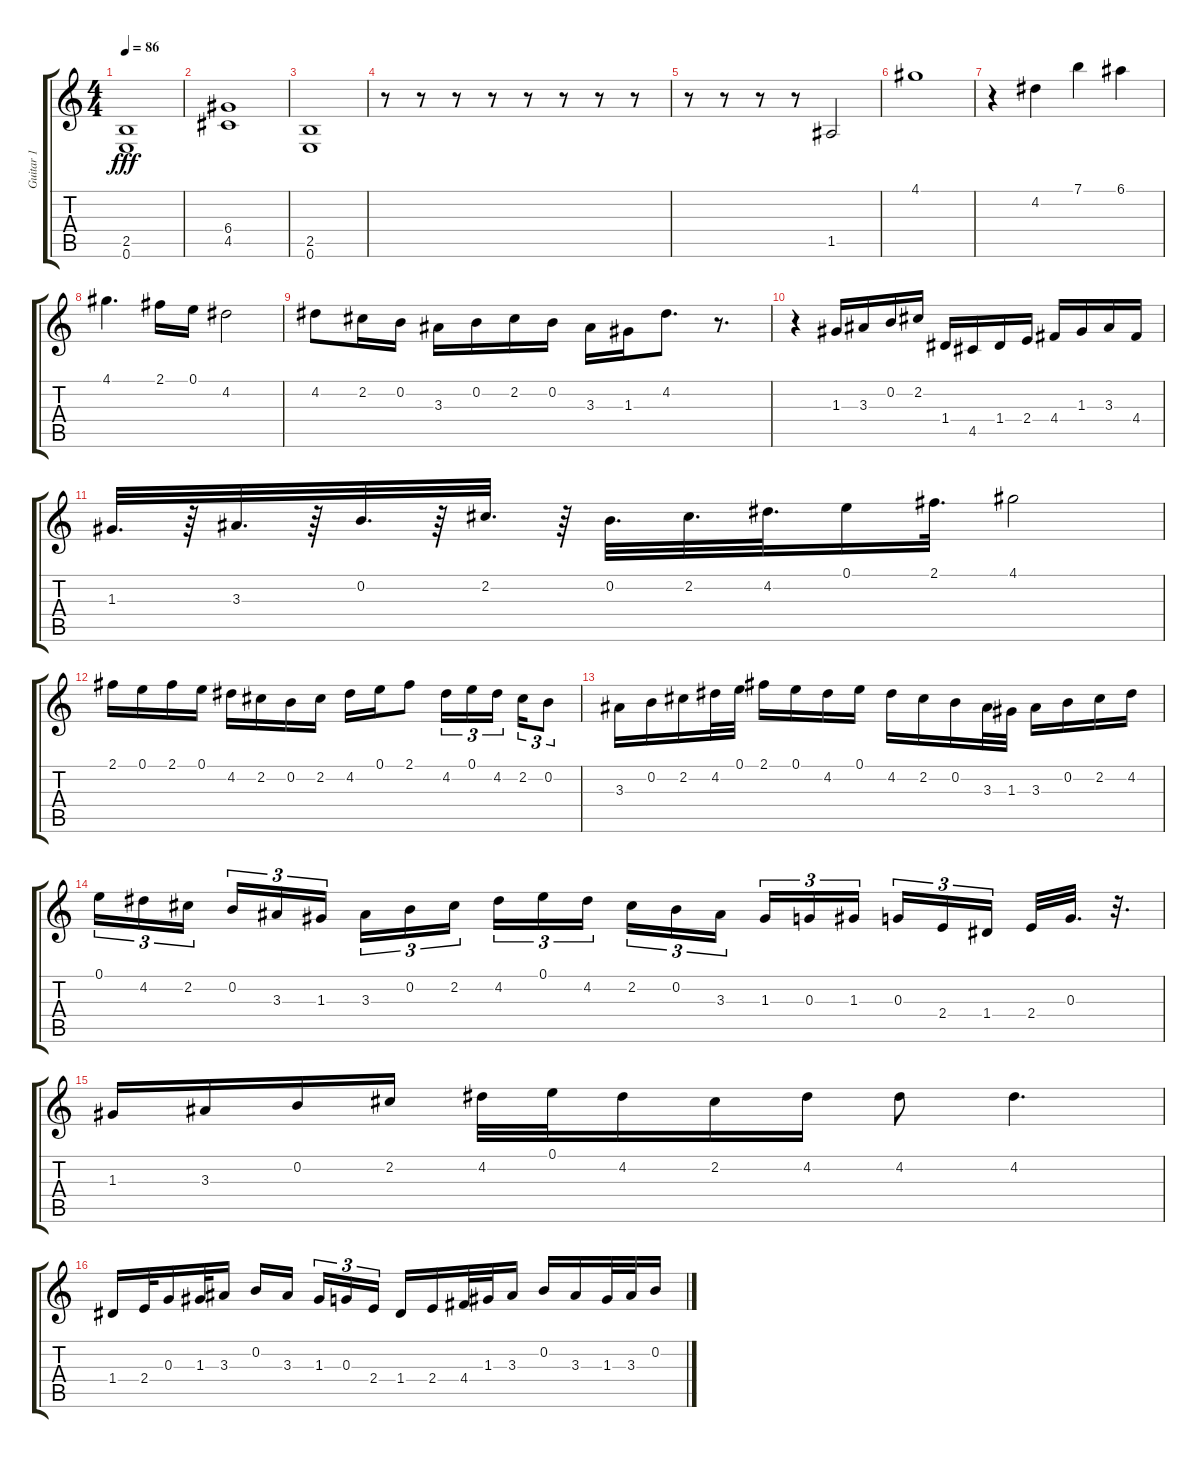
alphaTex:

\track ("Guitar 1" "Guitar 1") {instrument distortionguitar}
\staff {score tabs}
\tuning (E4 B3 G3 D3 A2 E2) {hide}
\ts (4 4)
\tempo 86
\clef g2
\ks c
(2.5 0.6).1{dy fff} |
(6.4 4.5).1 |
(2.5 0.6).1 |
r.8 r.8 r.8 r.8 r.8 r.8 r.8 r.8 |
r.8 r.8 r.8 r.8 1.5.2 |
4.1.1 |
r.4 4.2.4 7.1.4 6.1.4 |
4.1.4{d} 2.1.16 0.1.16 4.2.2 |
4.2.8 2.2.16 0.2.16 3.3.16 0.2.16 2.2.16 0.2.16 3.3.16 1.3.16 4.2.8{d} r.8{d} |
r.4 1.3.16 3.3.16 0.2.16 2.2.16 1.4.16 4.5.16 1.4.16 2.4.16 4.4.16 1.3.16 3.3.16 4.4.16 |
1.3.32{d} r.64 3.3.32{d} r.64 0.2.32{d} r.64 2.2.32{d} r.64 0.2.32{d} 2.2.32{d} 4.2.32{d} 0.1.16 2.1.32{d} 4.1.2 |
2.1.16 0.1.16 2.1.16 0.1.16 4.2.16 2.2.16 0.2.16 2.2.16 4.2.16 0.1.16 2.1.8 4.2.16{tu (3 2)} 0.1.16{tu (3 2)} 4.2.16{tu (3 2) beam splitsecondary} 2.2.16{tu (3 2)} 0.2.8{tu (3 2)} |
3.3.16 0.2.16 2.2.16 4.2.32 0.1.32 2.1.16 0.1.16 4.2.16 0.1.16 4.2.16 2.2.16 0.2.16 3.3.32 1.3.32 3.3.16 0.2.16 2.2.16 4.2.16 |
0.1.16{tu (3 2)} 4.2.16{tu (3 2)} 2.2.16{tu (3 2) beam splitsecondary} 0.2.16{tu (3 2)} 3.3.16{tu (3 2)} 1.3.16{tu (3 2)} 3.3.16{tu (3 2)} 0.2.16{tu (3 2)} 2.2.16{tu (3 2) beam splitsecondary} 4.2.16{tu (3 2)} 0.1.16{tu (3 2)} 4.2.16{tu (3 2)} 2.2.16{tu (3 2)} 0.2.16{tu (3 2)} 3.3.16{tu (3 2) beam splitsecondary} 1.3.16{tu (3 2)} 0.3.16{tu (3 2)} 1.3.16{tu (3 2)} 0.3.16{tu (3 2)} 2.4.16{tu (3 2)} 1.4.16{tu (3 2) beam splitsecondary} 2.4.32 0.3.32{d} r.32{d} |
1.3.16 3.3.16 0.2.16 2.2.16 4.2.32 0.1.32 4.2.16 2.2.16 4.2.16 4.2.8 4.2.4{d} |
1.4.16 2.4.32 0.3.16 1.3.32 3.3.16 0.2.16 3.3.16{beam splitsecondary} 1.3.16{tu (3 2)} 0.3.16{tu (3 2)} 2.4.16{tu (3 2)} 1.4.16 2.4.16 4.4.32 1.3.32 3.3.16 0.2.16 3.3.16 1.3.32 3.3.32 0.2.16
